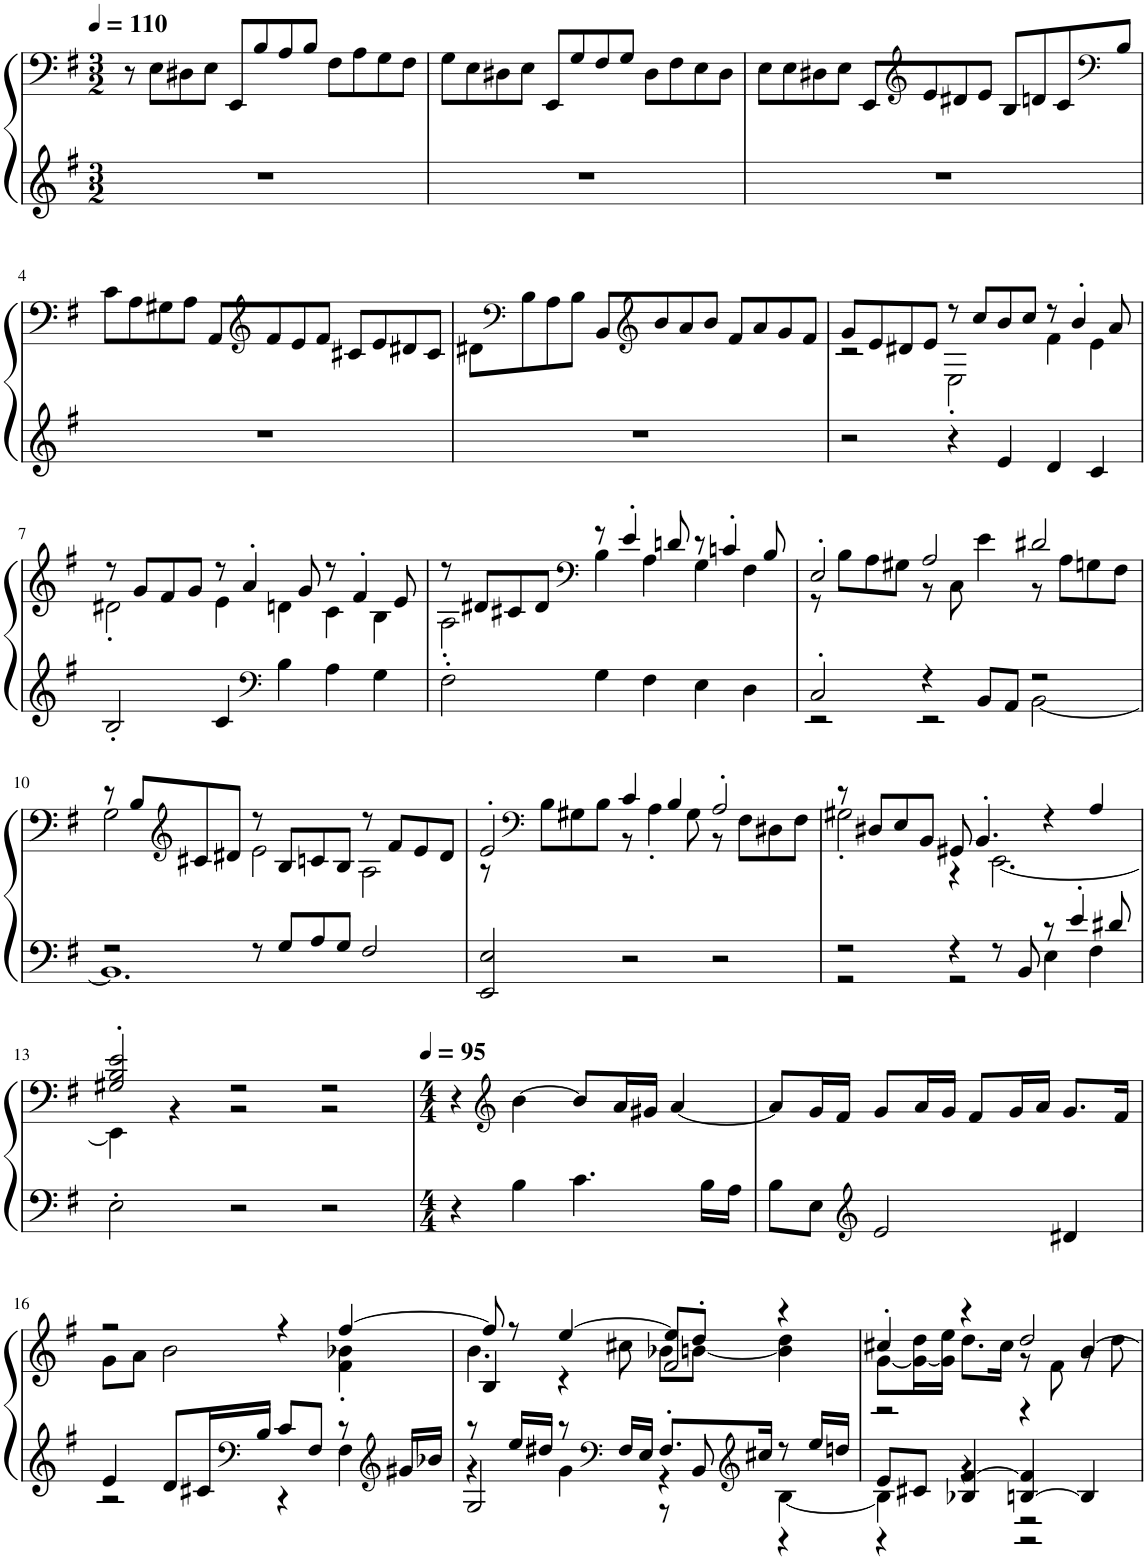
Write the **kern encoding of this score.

**kern	**kern
*part1	*part1
*staff2	*staff1
*I"Piano, unbenannt	*
*I'Pia.	*
*clefG2	*clefF4
*k[f#]	*k[f#]
*M3/2	*M3/2
*MM110	*MM110
=1	=1
1.r	8r
.	8E\L
.	8D#X\
.	8E\J
.	8EE/L
.	8B/
.	8A/
.	8B/J
.	8F#\L
.	8A\
.	8G\
.	8F#\J
=2	=2
1.r	8G\L
.	8E\
.	8D#X\
.	8E\J
.	8EE/L
.	8G/
.	8F#/
.	8G/J
.	8D#\L
.	8F#\
.	8E\
.	8D#\J
=3	=3
1.r	8E\L
.	8E\
.	8D#X\
.	8E\J
.	8EE/L
*	*clefG2
.	8e/
.	8d#X/
.	8e/J
.	8B/L
.	8dn/
.	8c/
*	*clefF4
.	8B/J
!!LO:LB:g=z
=4	=4
1.r	8c\L
.	8A\
.	8G#X\
.	8A\J
.	8AA/L
*	*clefG2
.	8f#/
.	8e/
.	8f#/J
.	8c#X/L
.	8e/
.	8d#X/
.	8c#/J
=5	=5
1.r	8d#X\L
*	*clefF4
.	8B\
.	8A\
.	8B\J
.	8BB/L
*	*clefG2
.	8b/
.	8a/
.	8b/J
.	8f#/L
.	8a/
.	8g/
.	8f#/J
=6	=6
*	*^
2r	8g/L	2r
.	8e/	.
.	8d#X/	.
.	8e/J	.
4r	8r	2E'\
.	8cc/L	.
4e/	8b/	.
.	8cc/J	.
4d/	8r	4f#\
.	4b'/	.
4c/	.	4e\
.	8a/	.
!!LO:LB:g=z	!!
=7	=7	=7
2B'/	8r	2d#X'\
.	8g/L	.
.	8f#/	.
.	8g/J	.
4c/	8r	4e\
.	4a'/	.
*clefF4	*	*
4B\	.	4dn\
.	8g/	.
4A\	8r	4c\
.	4f#'/	.
4G\	.	4B\
.	8e/	.
=8	=8	=8
2F#'\	8r	2A'\
.	8d#X/L	.
.	8c#X/	.
.	8d#/J	.
*	*clefF4	*
4G\	8r	4B\
.	4e'/	.
4F#\	.	4A\
.	8dn/	.
4E\	8r	4G\
.	4cn'/	.
4D\	.	4F#\
.	8B/	.
=9	=9	=9
*^	*	*
2C'/	2r	2E'/	8r
.	.	.	8B\L
.	.	.	8A\
.	.	.	8G#X\J
4r	2r	2A/	8r
.	.	.	8C\
8BB/L	.	.	4e\
8AA/J	.	.	.
2r	[2BB\	2d#X/	8r
.	.	.	8A\L
.	.	.	8Gn\
.	.	.	8F#\J
!!LO:LB:g=z	!!
=10	=10	=10	=10
2r	1.BB]	8r	2G\
.	.	8B/L	.
*	*	*clefG2	*
.	.	8c#X/	.
.	.	8d#X/J	.
8r	.	8r	2e\
8G/L	.	8B/L	.
8A/	.	8cn/	.
8G/J	.	8B/J	.
2F#/	.	8r	2A\
.	.	8f#/L	.
.	.	8e/	.
.	.	8d#/J	.
*v	*v	*	*
=11	=11	=11
2EE/ 2E/	2e'/	8r
*	*clefF4	*
.	.	8B\L
.	.	8G#X\
.	.	8B\J
2r	4c/	8r
.	.	4A'\
.	4B/	.
.	.	8G#\
2r	2A'/	8r
.	.	8F#\L
.	.	8D#X\
.	.	8F#\J
=12	=12	=12
*^	*	*
2r	2r	8r	2G#X'\
.	.	8D#X/L	.
.	.	8E/	.
.	.	8BB/J	.
4r	2r	8GG#X/	4r
.	.	4.BB'/	.
8r	.	.	[2.EE\
8BB/	.	.	.
8r	4E\	4r	.
4e'/	.	.	.
.	4F#\	4A/	.
8d#X/	.	.	.
*v	*v	*	*
!!LO:LB:g=z	!!
=13	=13	=13
2E'\	2G#X/' 2B/' 2e/'	4EE\]
.	.	4r
2r	2r	2r
2r	2r	2r
*	*v	*v
=14	=14
*M4/4	*M4/4
*	*MM95
4r	4r
*	*clefG2
4B\	[4b\
4.c\	8b/L]
.	16a/L
.	16g#X/JJ
.	[4a/
16B\LL	.
16A\JJ	.
=15	=15
8B\L	8a/L]
8E\J	16g/L
.	16f#/JJ
*clefG2	*
2e/	8g/L
.	16a/L
.	16g/JJ
.	8f#/L
.	16g/L
.	16a/JJ
4d#X/	8.g/L
.	16f#/Jk
!!LO:LB:g=z
=16	=16
*^	*^
4e/	2r	2r	8g\L
.	.	.	8a\J
8d/L	.	.	2b\
16c#X/L	.	.	.
*clefF4	*	*	*
16B/JJ	.	.	.
8c#/L	4r	4r	.
8F#/J	.	.	.
8r	4F#\	[4ff#/	4f#\' 4b-X\'
*clefG2	*	*	*
16g#X/LL	.	.	.
16b-X/JJ	.	.	.
=17	=17	=17	=17
*	*^	*	*^
8r	4r	2G/	8ff#/]	4.b\	4B/
16ee/LL	.	.	8r	.	.
16dd#X/JJ	.	.	.	.	.
8r	4g\	.	[4ee/	.	4r
*clefF4	*	*	*	*	*
16F#/LL	.	.	.	8cc#X\	.
16E/JJ	.	.	.	.	.
8.F#'/L	4r	8r	8ee/L]	8b-X\L	2f#/
.	.	8BB/	8dd'/J	[8bn\J	.
*clefG2	*	*	*	*	*
16cc#X/Jk	.	.	.	.	.
8r	[4B\	4r	4r	4b\] 4dd\	.
16ee/LL	.	.	.	.	.
16ddn/JJ	.	.	.	.	.
=18	=18	=18	=18	=18	=18
8e/L	4B\]	4r	4cc#X'/	[8g\L	2r
8c#X/J	.	.	.	16g\_ 16dd\L	.
.	.	.	.	16g\] 16ee\JJ	.
[4f#/	4r	4B-X/	4r	8.dd\L	.
.	.	.	.	16cc#\Jk	.
[4Bn/ 4f#/]	2r	2r	2dd/	8r	4r
.	.	.	.	8f#\	.
4B/]	.	.	.	8r	[4b/
.	.	.	.	8dd\	.
*v	*v	*v	*	*	*
*	*v	*v	*v
=	=
*-	*-
